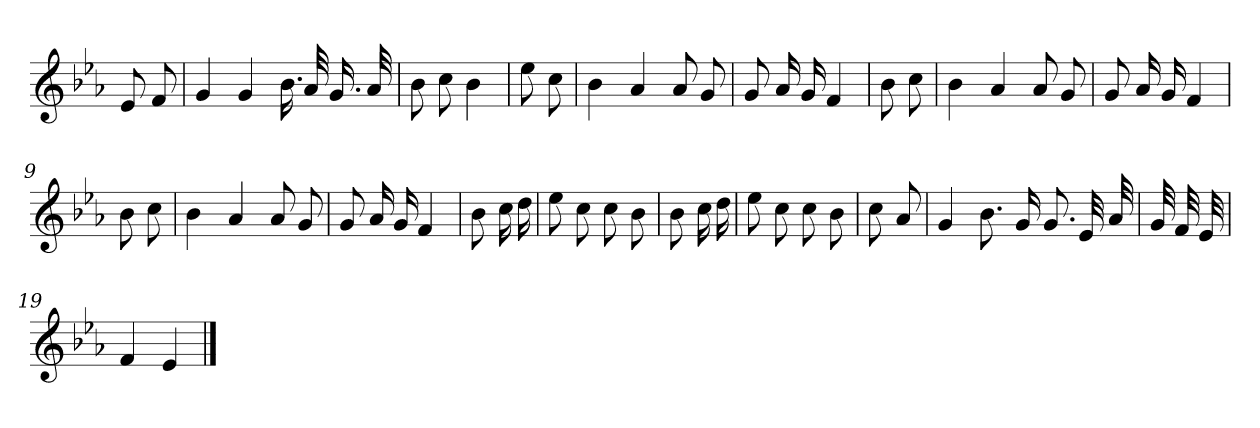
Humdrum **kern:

**kern
*part1
*staff1
*clefG2
*k[b-e-a-]
*E-:
=
8e-
8f
=1
4g
4g
16.b-
32a-
16.g
32a-
=2
8b-
8cc
4b-
=3
8ee-
8cc
=4
4b-
4a-
8a-
8g
=5
8g
16a-
16g
4f
=6
8b-
8cc
=7
4b-
4a-
8a-
8g
=8
8g
16a-
16g
4f
=9
8b-
8cc
=10
4b-
4a-
8a-
8g
=11
8g
16a-
16g
4f
=12
8b-
16cc
16dd
=13
8ee-
8cc
8cc
8b-
=14
8b-
16cc
16dd
=15
8ee-
8cc
8cc
8b-
=16
8cc
8a-
=17
4g
8.b-
16g
8.g
32e-
32a-
=18y
32g
32f
32e-
=19
4f
4e-
==
*-
